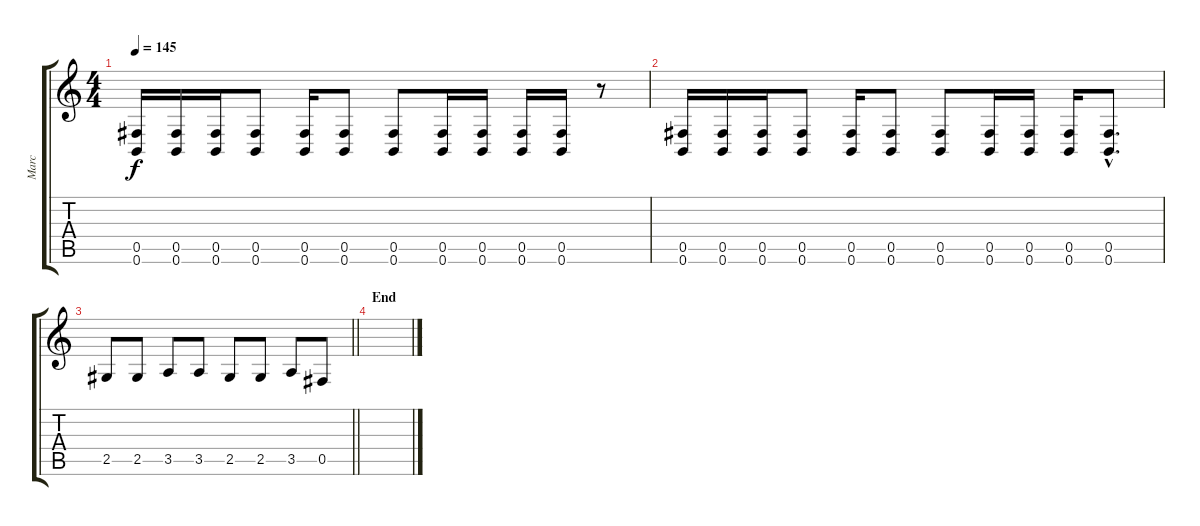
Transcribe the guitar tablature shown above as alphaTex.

\track ("Marc" "Marc") {instrument distortionguitar}
\staff {score tabs}
\tuning (Db4 Ab3 E3 B2 Gb2 B1) {hide}
\ts (4 4)
\tempo 145
\clef g2
\ks c
(0.5 0.6).16{dy f} (0.5 0.6).16 (0.5 0.6).16 (0.5 0.6).8 (0.5 0.6).16 (0.5 0.6).8 (0.5 0.6).8 (0.5 0.6).16 (0.5 0.6).16 (0.5 0.6).16 (0.5 0.6).16 r.8 |
(0.5 0.6).16 (0.5 0.6).16 (0.5 0.6).16 (0.5 0.6).8 (0.5 0.6).16 (0.5 0.6).8 (0.5 0.6).8 (0.5 0.6).16 (0.5 0.6).16 (0.5 0.6).16 (0.5{hac} 0.6{hac}).8{d} |
\barLineRight lightlight
2.5.8 2.5.8 3.5.8 3.5.8 2.5.8 2.5.8 3.5.8 0.5.8 |
\section ("" "End")
